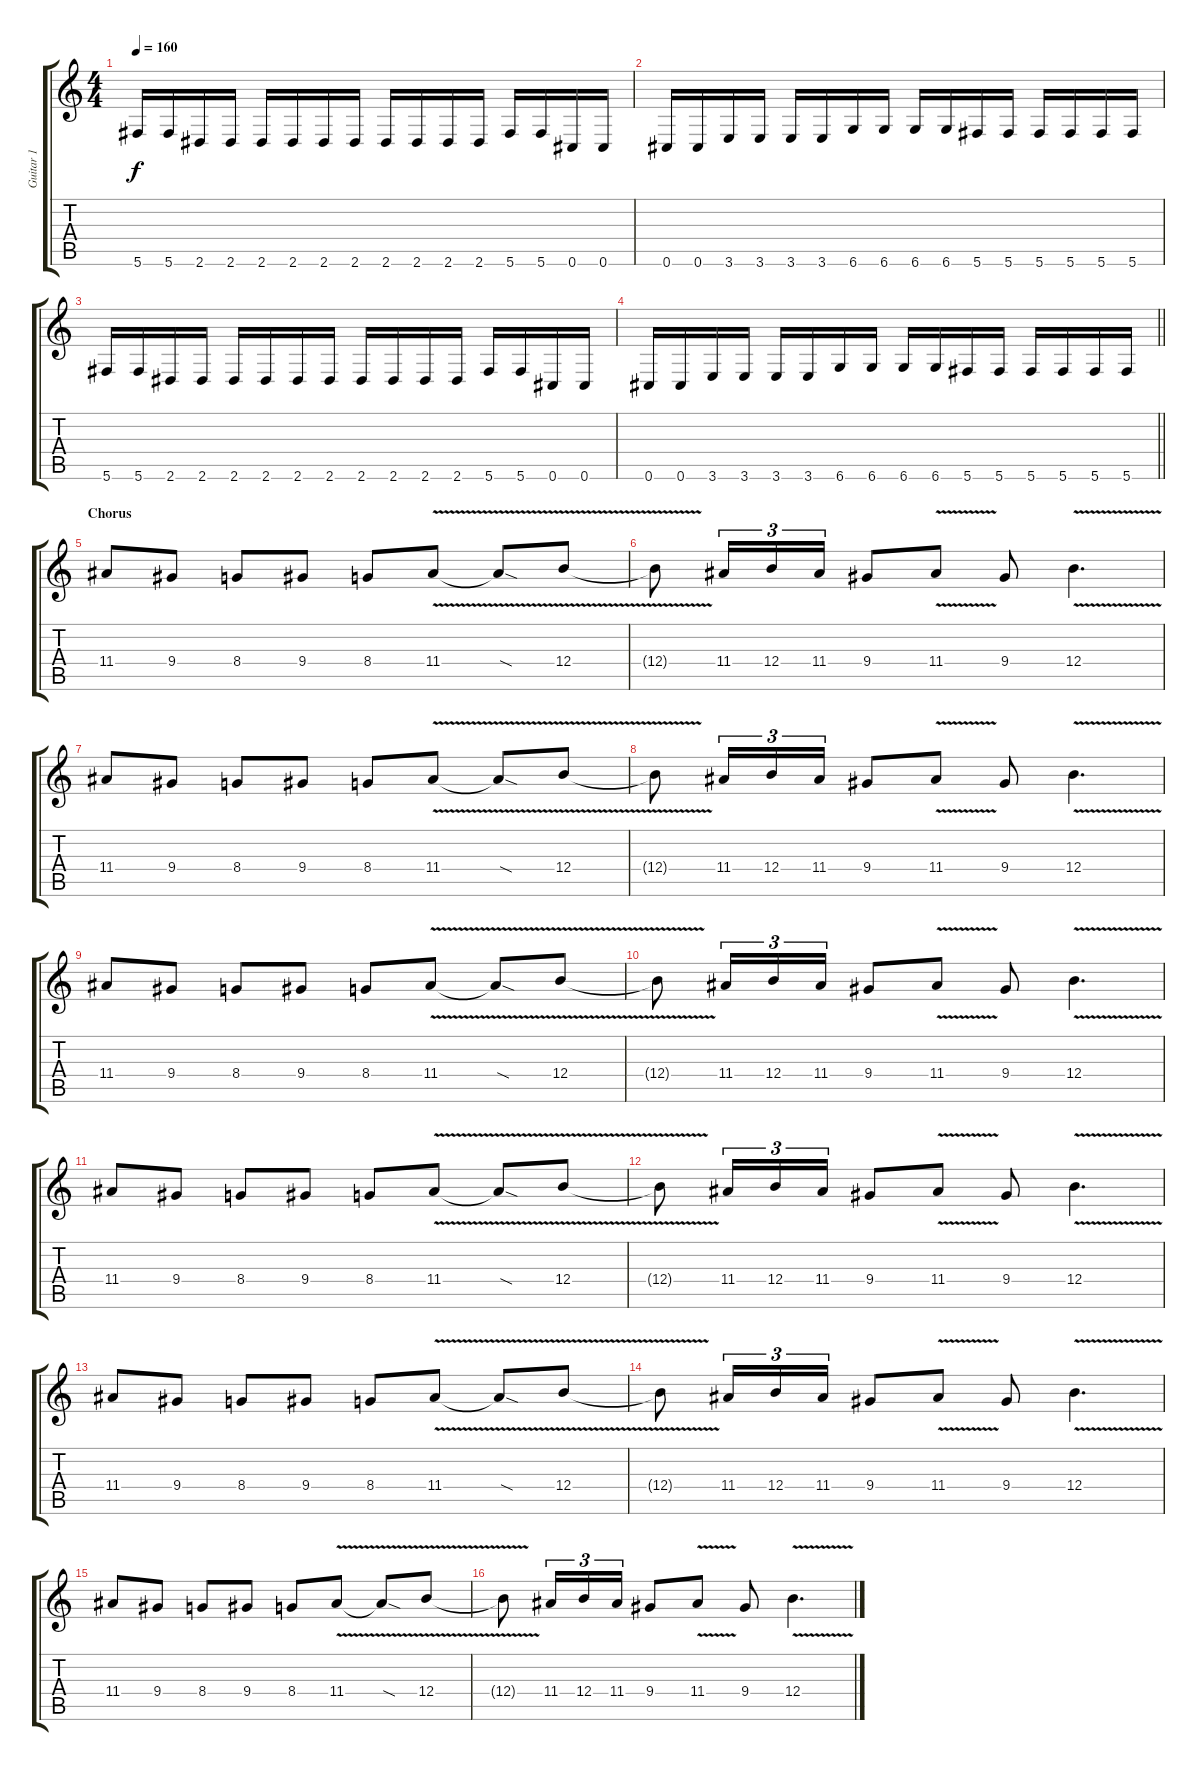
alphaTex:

\track ("Guitar 1" "Guitar 1") {instrument distortionguitar}
\staff {score tabs}
\tuning (Db4 Ab3 E3 B2 Gb2 Db2) {hide}
\ts (4 4)
\tempo 160
\clef g2
\ks c
5.6.16{dy f} 5.6.16 2.6.16 2.6.16 2.6.16 2.6.16 2.6.16 2.6.16 2.6.16 2.6.16 2.6.16 2.6.16 5.6.16 5.6.16 0.6.16 0.6.16 |
0.6.16 0.6.16 3.6.16 3.6.16 3.6.16 3.6.16 6.6.16 6.6.16 6.6.16 6.6.16 5.6.16 5.6.16 5.6.16 5.6.16 5.6.16 5.6.16 |
5.6.16 5.6.16 2.6.16 2.6.16 2.6.16 2.6.16 2.6.16 2.6.16 2.6.16 2.6.16 2.6.16 2.6.16 5.6.16 5.6.16 0.6.16 0.6.16 |
\barLineRight lightlight
0.6.16 0.6.16 3.6.16 3.6.16 3.6.16 3.6.16 6.6.16 6.6.16 6.6.16 6.6.16 5.6.16 5.6.16 5.6.16 5.6.16 5.6.16 5.6.16 |
\section ("" "Chorus")
11.4.8 9.4.8 8.4.8 9.4.8 8.4.8 11.4{v}.8 11.4{sod t}.8 12.4{v}.8 |
12.4{t}.8 11.4.16{tu (3 2)} 12.4.16{tu (3 2)} 11.4.16{tu (3 2)} 9.4.8 11.4{v}.8 9.4.8 12.4{v}.4{d} |
11.4.8 9.4.8 8.4.8 9.4.8 8.4.8 11.4{v}.8 11.4{sod t}.8 12.4{v}.8 |
12.4{t}.8 11.4.16{tu (3 2)} 12.4.16{tu (3 2)} 11.4.16{tu (3 2)} 9.4.8 11.4{v}.8 9.4.8 12.4{v}.4{d} |
11.4.8 9.4.8 8.4.8 9.4.8 8.4.8 11.4{v}.8 11.4{sod t}.8 12.4{v}.8 |
12.4{t}.8 11.4.16{tu (3 2)} 12.4.16{tu (3 2)} 11.4.16{tu (3 2)} 9.4.8 11.4{v}.8 9.4.8 12.4{v}.4{d} |
11.4.8 9.4.8 8.4.8 9.4.8 8.4.8 11.4{v}.8 11.4{sod t}.8 12.4{v}.8 |
12.4{t}.8 11.4.16{tu (3 2)} 12.4.16{tu (3 2)} 11.4.16{tu (3 2)} 9.4.8 11.4{v}.8 9.4.8 12.4{v}.4{d} |
11.4.8 9.4.8 8.4.8 9.4.8 8.4.8 11.4{v}.8 11.4{sod t}.8 12.4{v}.8 |
12.4{t}.8 11.4.16{tu (3 2)} 12.4.16{tu (3 2)} 11.4.16{tu (3 2)} 9.4.8 11.4{v}.8 9.4.8 12.4{v}.4{d} |
11.4.8 9.4.8 8.4.8 9.4.8 8.4.8 11.4{v}.8 11.4{sod t}.8 12.4{v}.8 |
12.4{t}.8 11.4.16{tu (3 2)} 12.4.16{tu (3 2)} 11.4.16{tu (3 2)} 9.4.8 11.4{v}.8 9.4.8 12.4{v}.4{d}
